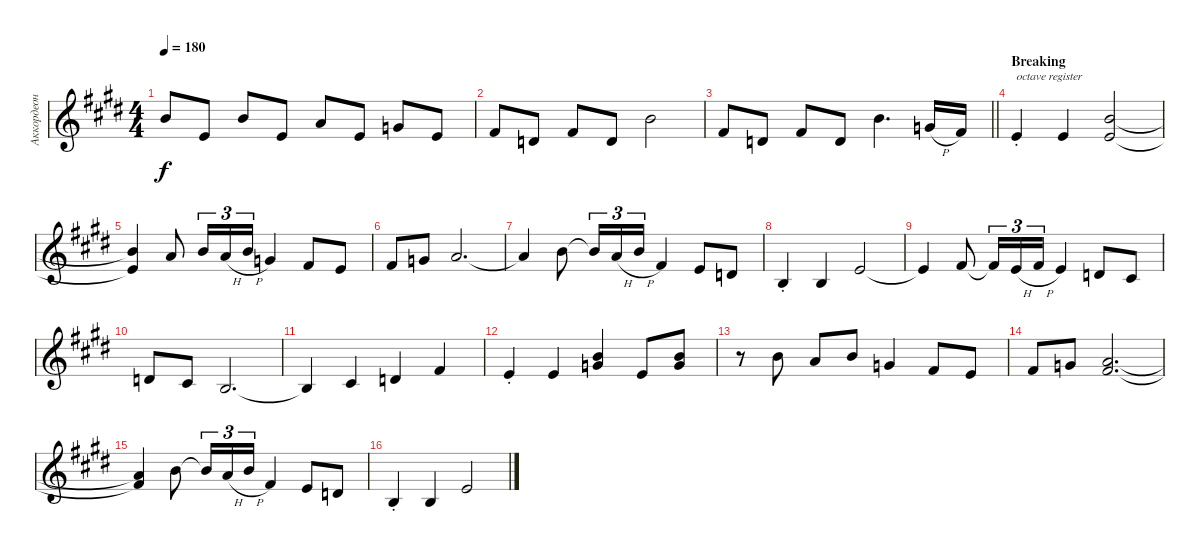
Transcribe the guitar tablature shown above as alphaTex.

\track ("Аккордеон" "Аккордеон") {instrument accordion}
\staff {score}
\tuning (E4 B3 G3 D3 A2 E2) {hide}
\ts (4 4)
\tempo 180
\clef g2
\ks c#minor
7.1.8{dy f} 5.2.8 7.1.8 5.2.8 5.1.8 5.2.8 3.1.8 5.2.8 |
2.1.8 3.2.8 2.1.8 3.2.8 7.1.2 |
\barLineRight lightlight
2.1.8 3.2.8 2.1.8 3.2.8 7.1.4{d} 3.1{h}.16 2.1.16 |
\section ("" "Breaking")
0.1{st}.4{txt "octave register"} 0.1.4 (7.1 5.2).2 |
(7.1{t} 5.2{t}).4 5.1.8 7.1.16{tu (3 2)} 5.1{h}.16{tu (3 2)} 7.1{h}.16{tu (3 2)} 3.1.4 2.1.8 0.1.8 |
2.1.8 3.1.8 5.1.2{d} |
5.1{t}.4 7.1.8 7.1{t}.16{tu (3 2)} 5.1{h}.16{tu (3 2)} 7.1{h}.16{tu (3 2)} 2.1.4 0.1.8 3.2.8 |
4.3{st}.4 4.3.4 0.1.2 |
0.1{t}.4 2.1.8 2.1{t}.16{tu (3 2)} 0.1{h}.16{tu (3 2)} 2.1{h}.16{tu (3 2)} 0.1.4 3.2.8 2.2.8 |
3.2.8 2.2.8 0.2.2{d} |
0.2{t}.4 2.2.4 3.2.4 7.2.4 |
5.2{st}.4 5.2.4 (7.1 8.2).4 9.3.8 (7.1 8.2).8 |
r.8 7.1.8 5.1.8 7.1.8 3.1.4 2.1.8 0.1.8 |
2.1.8 3.1.8 (5.1 7.2).2{d} |
(5.1{t} 7.2{t}).4 7.1.8 7.1{t}.16{tu (3 2)} 5.1{h}.16{tu (3 2)} 7.1{h}.16{tu (3 2)} 2.1.4 0.1.8 3.2.8 |
4.3{st}.4 4.3.4 0.1.2
